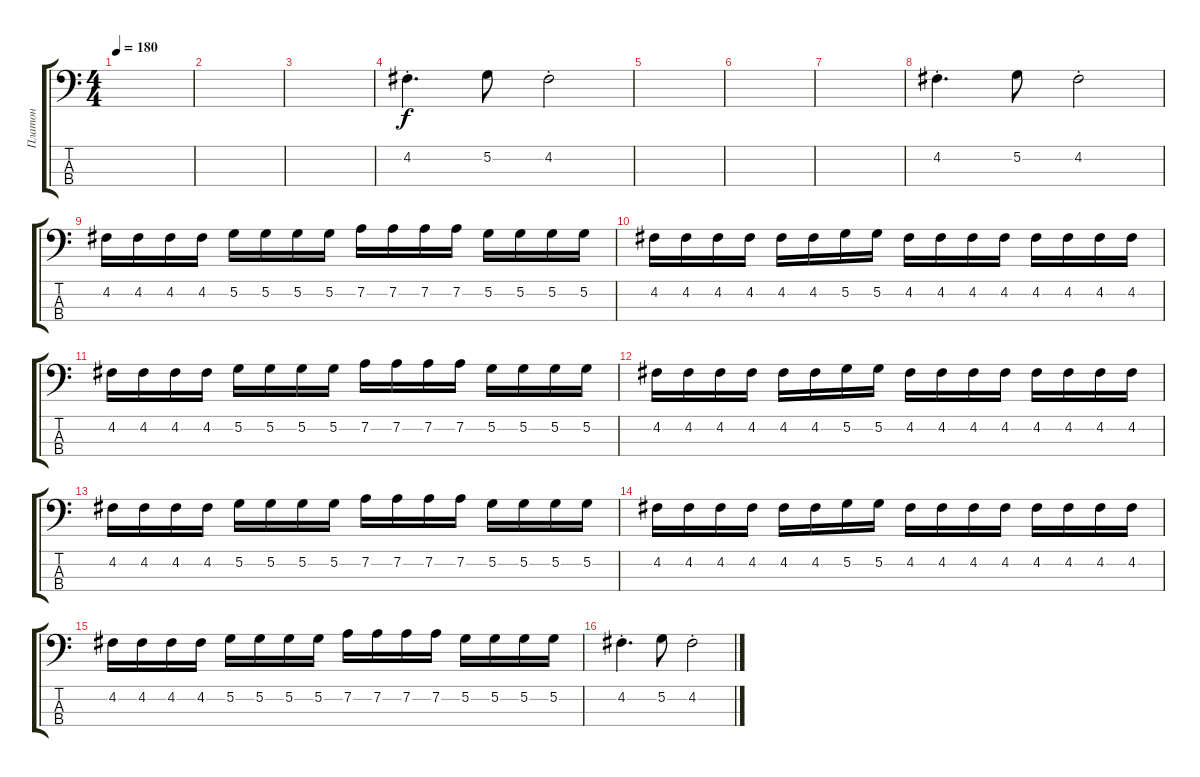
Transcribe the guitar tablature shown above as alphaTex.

\track ("Платон" "Платон") {instrument electricbassfinger}
\staff {score tabs}
\tuning (G2 D2 A1 E1) {hide}
\ts (4 4)
\tempo 180
\clef f4
\ks c
|
|
|
4.2{st}.4{d} 5.2.8 4.2{st}.2 |
|
|
|
4.2{st}.4{d} 5.2.8 4.2{st}.2 |
4.2.16 4.2.16 4.2.16 4.2.16 5.2.16 5.2.16 5.2.16 5.2.16 7.2.16 7.2.16 7.2.16 7.2.16 5.2.16 5.2.16 5.2.16 5.2.16 |
4.2.16 4.2.16 4.2.16 4.2.16 4.2.16 4.2.16 5.2.16 5.2.16 4.2.16 4.2.16 4.2.16 4.2.16 4.2.16 4.2.16 4.2.16 4.2.16 |
4.2.16 4.2.16 4.2.16 4.2.16 5.2.16 5.2.16 5.2.16 5.2.16 7.2.16 7.2.16 7.2.16 7.2.16 5.2.16 5.2.16 5.2.16 5.2.16 |
4.2.16 4.2.16 4.2.16 4.2.16 4.2.16 4.2.16 5.2.16 5.2.16 4.2.16 4.2.16 4.2.16 4.2.16 4.2.16 4.2.16 4.2.16 4.2.16 |
4.2.16 4.2.16 4.2.16 4.2.16 5.2.16 5.2.16 5.2.16 5.2.16 7.2.16 7.2.16 7.2.16 7.2.16 5.2.16 5.2.16 5.2.16 5.2.16 |
4.2.16 4.2.16 4.2.16 4.2.16 4.2.16 4.2.16 5.2.16 5.2.16 4.2.16 4.2.16 4.2.16 4.2.16 4.2.16 4.2.16 4.2.16 4.2.16 |
4.2.16 4.2.16 4.2.16 4.2.16 5.2.16 5.2.16 5.2.16 5.2.16 7.2.16 7.2.16 7.2.16 7.2.16 5.2.16 5.2.16 5.2.16 5.2.16 |
4.2{st}.4{d} 5.2.8 4.2{st}.2
